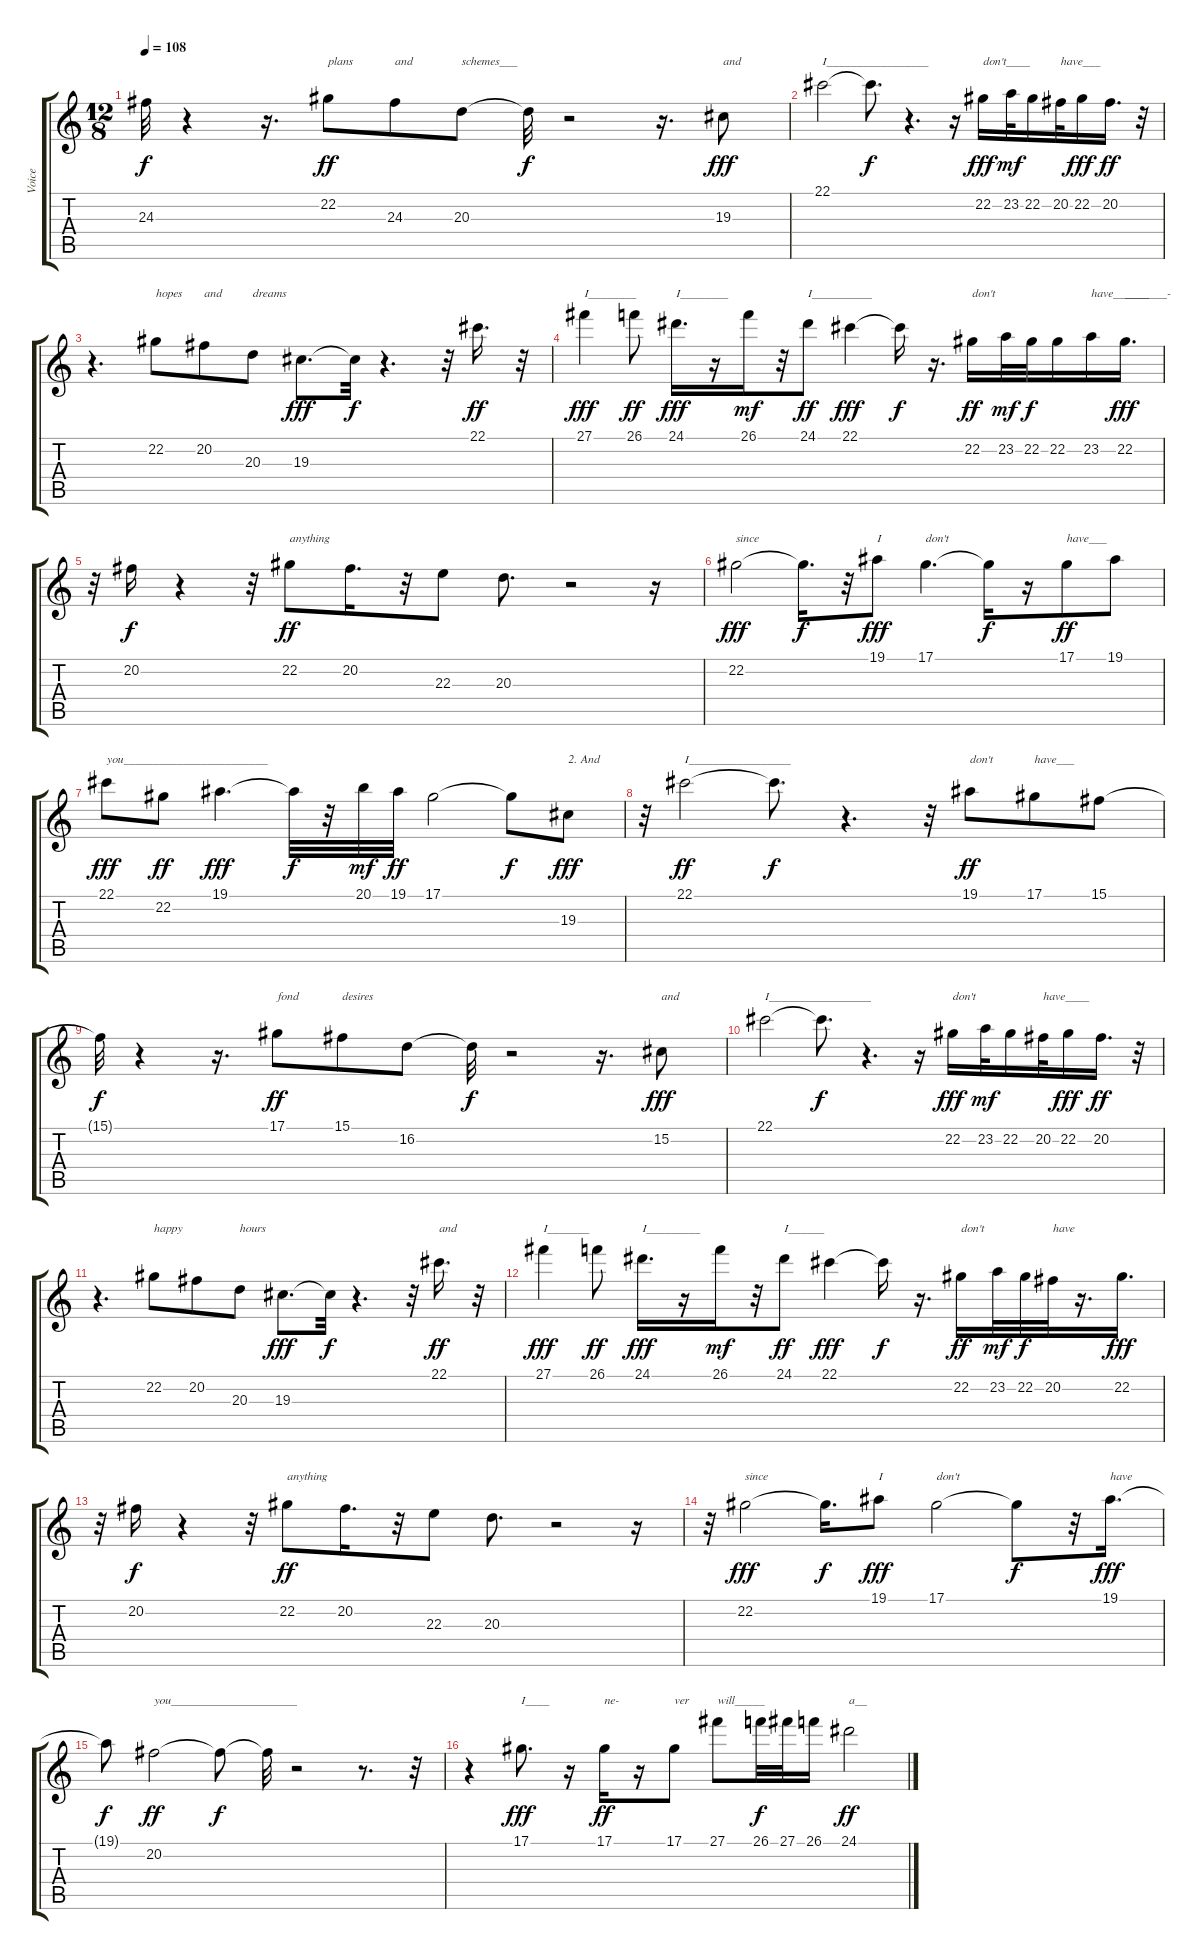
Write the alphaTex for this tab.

\track ("Voice" "Voice") {instrument rockorgan}
\staff {score tabs}
\tuning (Eb4 Bb3 Gb3 Db3 Ab2 Eb2) {hide}
\ts (12 8)
\tempo 108
\clef g2
\ks c
24.3{t}.32{dy f} r.4 r.16{d} 22.2.8{txt "plans" dy ff} 24.3.8{txt "and"} 20.3.8{txt "schemes___"} 20.3{t}.32{dy f} r.2 r.16{d} 19.3.8{txt "and" dy fff} |
22.1.2{txt "I_________________"} 22.1{t}.8{d dy f} r.4{d} r.16 22.2.16{txt "don't____" dy fff} 23.2.32{dy mf} 22.2.16 20.2.32{txt "have___"} 22.2.16{dy fff} 20.2.16{d dy ff} r.32 |
r.4{d} 22.2.8{txt "hopes"} 20.2.8{txt "and"} 20.3.8{txt "dreams"} 19.3.8{d dy fff} 19.3{t}.32{dy f} r.4{d} r.32 22.1.16{d dy ff} r.32 |
27.1.4{txt "I________" dy fff} 26.1.8{dy ff} 24.1.16{d txt "I________" dy fff} r.16 26.1.16{dy mf} r.32 24.1.8{txt "I__________" dy ff} 22.1.4{dy fff} 22.1{t}.16{dy f} r.16{d} 22.2.16{txt "don't" dy ff} 23.2.32{dy mf} 22.2.32{dy f} 22.2.16 23.2.16{txt "have______"} 22.2.16{d txt "_______-" dy fff} |
r.32 20.2.16{dy f} r.4 r.32 22.2.8{txt "anything" dy ff} 20.2.16{d} r.32 22.3.8 20.3.8{d} r.2 r.16 |
22.2.2{txt "since" dy fff} 22.2{t}.16{d dy f} r.32 19.1.8{txt "I" dy fff} 17.1.4{d txt "don't"} 17.1{t}.16{dy f} r.16 17.1.8{txt "have___" dy ff} 19.1.8 |
22.1.8{txt "you________________________" dy fff} 22.2.8{dy ff} 19.1.4{d dy fff} 19.1{t}.32{dy f} r.32 20.1.32{dy mf} 19.1.32{dy ff} 17.1.2 17.1{t}.8{dy f} 19.3.8{txt "2. And" dy fff} |
r.32 22.1.2{txt "I_________________" dy ff} 22.1{t}.8{d dy f} r.4{d} r.32 19.1.8{txt "don't" dy ff} 17.1.8{txt "have___"} 15.1.8 |
15.1{t}.32{dy f} r.4 r.16{d} 17.1.8{txt "fond" dy ff} 15.1.8{txt "desires"} 16.2.8 16.2{t}.32{dy f} r.2 r.16{d} 15.2.8{txt "and" dy fff} |
22.1.2{txt "I_________________"} 22.1{t}.8{d dy f} r.4{d} r.16 22.2.16{txt "don't" dy fff} 23.2.32{dy mf} 22.2.16 20.2.32{txt "have____"} 22.2.16{dy fff} 20.2.16{d dy ff} r.32 |
r.4{d} 22.2.8{txt "happy"} 20.2.8 20.3.8{txt "hours"} 19.3.8{d dy fff} 19.3{t}.32{dy f} r.4{d} r.32 22.1.16{d txt "and" dy ff} r.32 |
27.1.4{txt "I_______" dy fff} 26.1.8{dy ff} 24.1.16{d txt "I_________" dy fff} r.16 26.1.16{dy mf} r.32 24.1.8{txt "I______" dy ff} 22.1.4{dy fff} 22.1{t}.16{dy f} r.16{d} 22.2.16{txt "don't" dy ff} 23.2.32{dy mf} 22.2.32{dy f} 20.2.32{txt "have"} r.16{d} 22.2.16{d dy fff} |
r.32 20.2.16{dy f} r.4 r.32 22.2.8{txt "anything" dy ff} 20.2.16{d} r.32 22.3.8 20.3.8{d} r.2 r.16 |
r.32 22.2.2{txt "since" dy fff} 22.2{t}.16{d dy f} 19.1.8{txt "I" dy fff} 17.1.2{txt "don't"} 17.1{t}.8{dy f} r.32 19.1.16{d txt "have" dy fff} |
19.1{t}.8{dy f} 20.2.2{txt "you_____________________" dy ff} 20.2{t}.8{dy f} 20.2{t}.32 r.2 r.8{d} r.32 |
r.4 17.1.8{d txt "I____" dy fff} r.16 17.1.16{txt "ne-" dy ff} r.16 17.1.8{txt "ver"} 27.1.8{txt "will_____"} 26.1.32{dy f} 27.1.32 26.1.16 24.1.2{txt "a__" dy ff}
